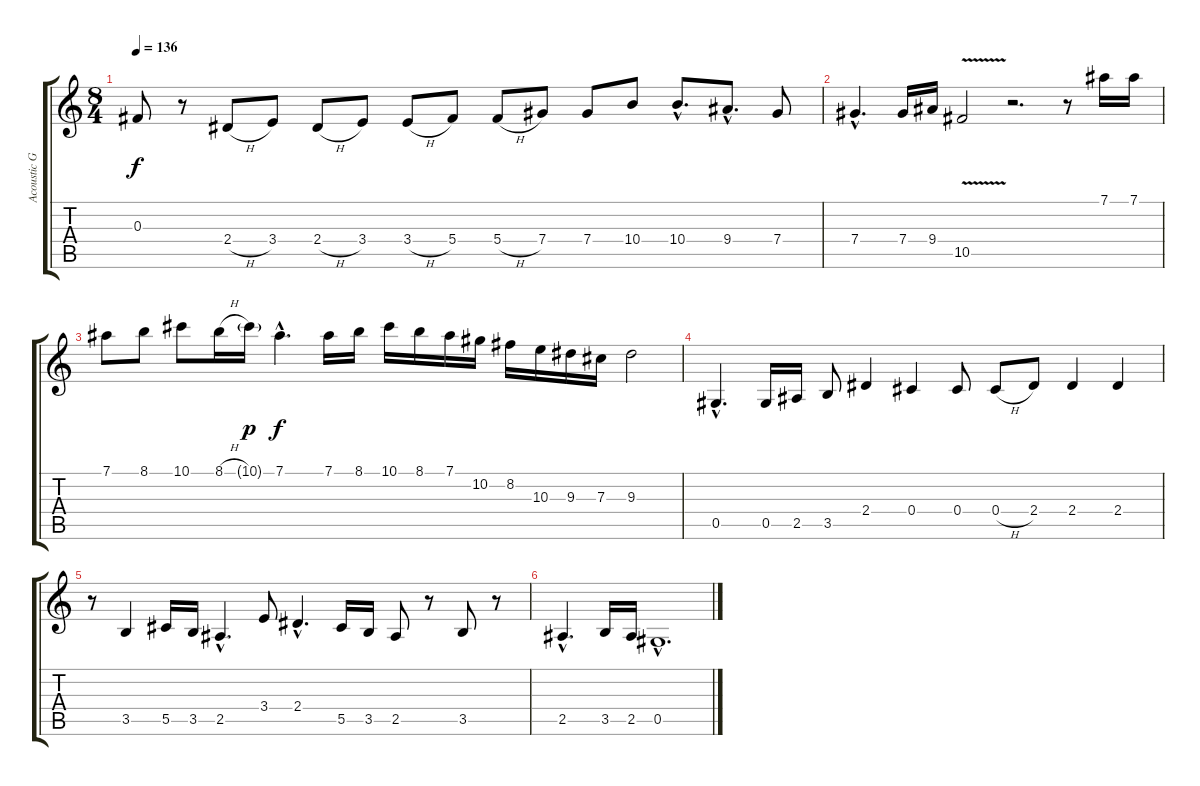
\track ("Acoustic Guitar" "Acoustic G") {instrument acousticguitarsteel}
\staff {score tabs}
\tuning (Eb4 Bb3 Gb3 Db3 Ab2 Eb2) {hide}
\ts (8 4)
\tempo 136
\clef g2
\ks c
0.3.8{dy f} r.8 2.4{h}.8 3.4.8 2.4{h}.8 3.4.8 3.4{h}.8 5.4.8 5.4{h}.8 7.4.8 7.4.8 10.4.8 10.4{hac}.8{d} 9.4{hac}.8{d} 7.4.8 |
7.4{hac}.4{d} 7.4.16 9.4.16 10.5{v}.2 r.2{d} r.8 7.1.16 7.1.16 |
7.1.8 8.1.8 10.1.8 8.1{h}.16 10.1{g}.16{dy p} 7.1{hac}.4{d dy f} 7.1.16 8.1.16 10.1.16 8.1.16 7.1.16 10.2.16 8.2.16 10.3.16 9.3.16 7.3.16 9.3.2 |
0.5{hac}.4{d} 0.5.16 2.5.16 3.5.8 2.4.4 0.4.4 0.4.8 0.4{h}.8 2.4.8 2.4.4 2.4.4 |
r.8 3.5.4 5.5.16 3.5.16 2.5{hac}.4{d} 3.4.8 2.4{hac}.4{d} 5.5.16 3.5.16 2.5.8 r.8 3.5.8 r.8 |
2.5{hac}.4{d} 3.5.16 2.5.16 0.5{hac}.1{d}
